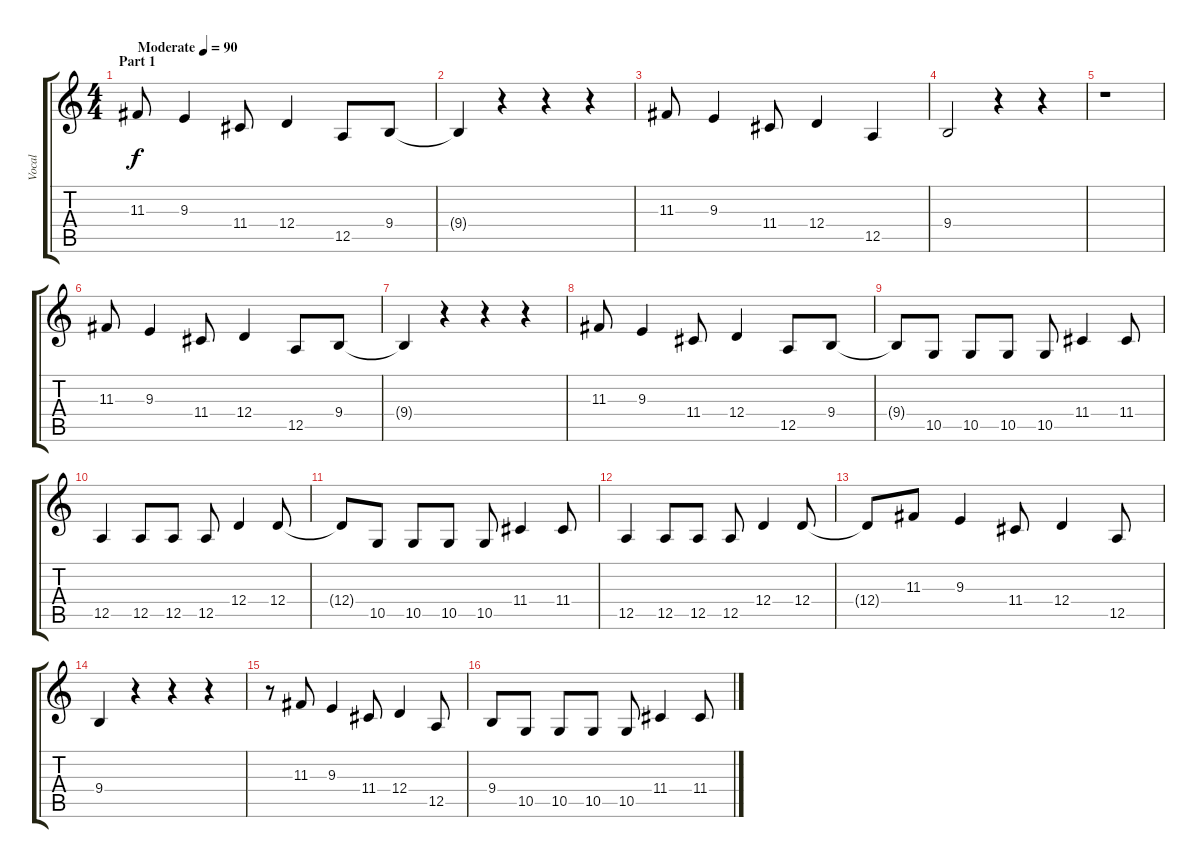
\track ("Vocal" "Vocal") {instrument tenorsax}
\staff {score tabs}
\tuning (E4 B3 G3 D3 A2 E2) {hide}
\ts (4 4)
\section ("" "Part 1")
\tempo (90 "Moderate")
\clef g2
\ks c
11.3.8{dy f instrument tenorsax} 9.3.4 11.4.8 12.4.4 12.5.8 9.4.8 |
9.4{t}.4 r.4 r.4 r.4 |
11.3.8 9.3.4 11.4.8 12.4.4 12.5.4 |
9.4.2 r.4 r.4 |
r.1 |
11.3.8 9.3.4 11.4.8 12.4.4 12.5.8 9.4.8 |
9.4{t}.4 r.4 r.4 r.4 |
11.3.8 9.3.4 11.4.8 12.4.4 12.5.8 9.4.8 |
9.4{t}.8 10.5.8 10.5.8 10.5.8 10.5.8 11.4.4 11.4.8 |
12.5.4 12.5.8 12.5.8 12.5.8 12.4.4 12.4.8 |
12.4{t}.8 10.5.8 10.5.8 10.5.8 10.5.8 11.4.4 11.4.8 |
12.5.4 12.5.8 12.5.8 12.5.8 12.4.4 12.4.8 |
12.4{t}.8 11.3.8 9.3.4 11.4.8 12.4.4 12.5.8 |
9.4.4 r.4 r.4 r.4 |
r.8 11.3.8 9.3.4 11.4.8 12.4.4 12.5.8 |
9.4.8 10.5.8 10.5.8 10.5.8 10.5.8 11.4.4 11.4.8
